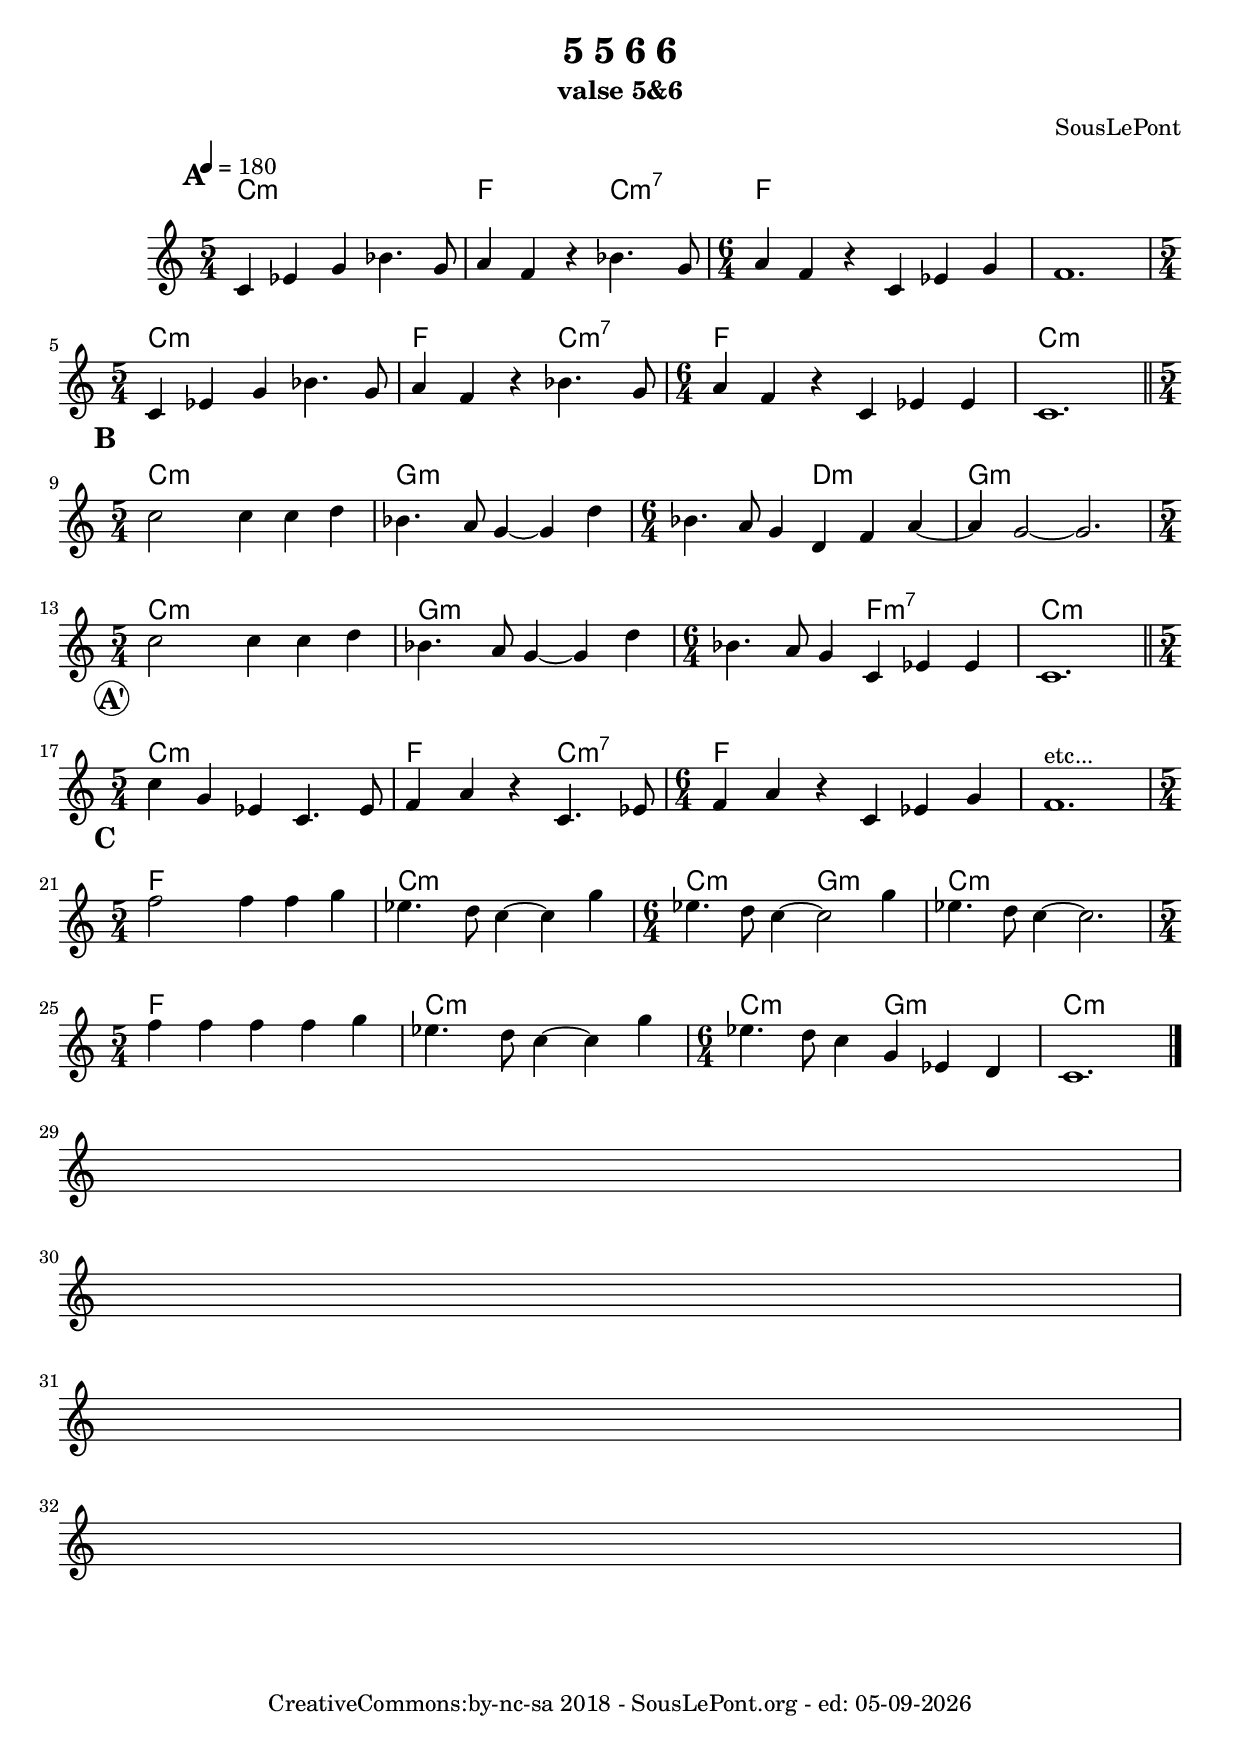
\version "2.10.0"
#(set-default-paper-size "a4")
#(set-global-staff-size 20)

\header{
	title = "5 5 6 6"
	subtitle = "valse 5&6"
	composer = "SousLePont"
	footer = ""
        date = # ( strftime "%d-%m-%Y" ( localtime ( current-time ) ) )
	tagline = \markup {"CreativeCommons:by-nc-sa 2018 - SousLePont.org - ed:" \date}
	dedication = ""
}
\paper { page-count = #1 }
pipeSymbol = {\bar ":|:" \break \mark \default}

harmonies = { \chords {
  c4:m s s s s f s s c:m7 s f1. s
  c4:m s s s s f s s c:m7 s f1. c:m
  c4:m s s s s g:m s s s s s2. d:m g:m s
  c4:m s s s s g:m s s s s s2. f:m7 c1.:m
  c4:m s s s s f s s c:m7 s f1. s 
  f4 s s s s c:m s s s s c2.:m g:m c1.:m 
  f4 s s s s c:m s s s s c2.:m g:m c1.:m 
    
  }}
melodie   = \relative c'' { 
\tempo 4 = 180
\mark \default
\time 5/4 c,4 es g bes4. g8 a4 f r bes4. g8 
\time 6/4 a4 f r c es g f1. \break
\time 5/4 c4 es g bes4. g8 a4 f r bes4. g8 
\time 6/4 a4 f r c es es c1. \bar "||"  \break
\mark \default
\time 5/4 c'2 c4 c d bes4. a8 g4~g d' 
\time 6/4 bes4. a8 g4  d f a~a g2~g2. \break
\time 5/4 c2 c4 c d bes4. a8 g4~g d'
\time 6/4 bes4. a8 g4  c, es es c1. \bar "||" \break
\mark \markup \circle \bold "A'"
\time 5/4 c'4 g es c4. es8 f4 a r c,4. es8 
\time 6/4 f4 a r c, es g f1.^"etc..." \break
\mark \default
\time 5/4 f'2 f4 f g es4. d8 c4~c g' 
\time 6/4 es4. d8 c4~c2 g'4 es4. d8 c4~ c2. \break
\time 5/4 f4 f f f g es4. d8 c4~c g'
\time 6/4 es4. d8 c4  g es d c1. \bar "|." \break
s \break
s \break
s \break
s \break

}


droite    = \transpose c c { 

}
gauche    = \relative c { 

}

\score {
  <<
	\new ChordNames \harmonies	%grave les accords au dessus 	
	\new Staff = "" { \clef "treble" \override Score.RehearsalMark #'padding = #5 \set Score.markFormatter = #format-mark-circle-letters \set Score.skipBars = ##t \melodie }

%	\new PianoStaff = "" <<
%       \new Staff = "droite" \with {\RemoveEmptyStaves \override StaffSymbol #'staff-space = #(magstep -3)\override StaffSymbol #'thickness = #(magstep -3)}  {\set fontSize = #-3 \droite }
%       \new Staff = "gauche"   \with { \RemoveEmptyStaves \override StaffSymbol #'staff-space = #(magstep -3)\override StaffSymbol #'thickness = #(magstep -3)}  {\set fontSize = #-3 \clef "bass" \gauche }
%       >>
  >>    
  \midi {
    }
  \layout {}
}

